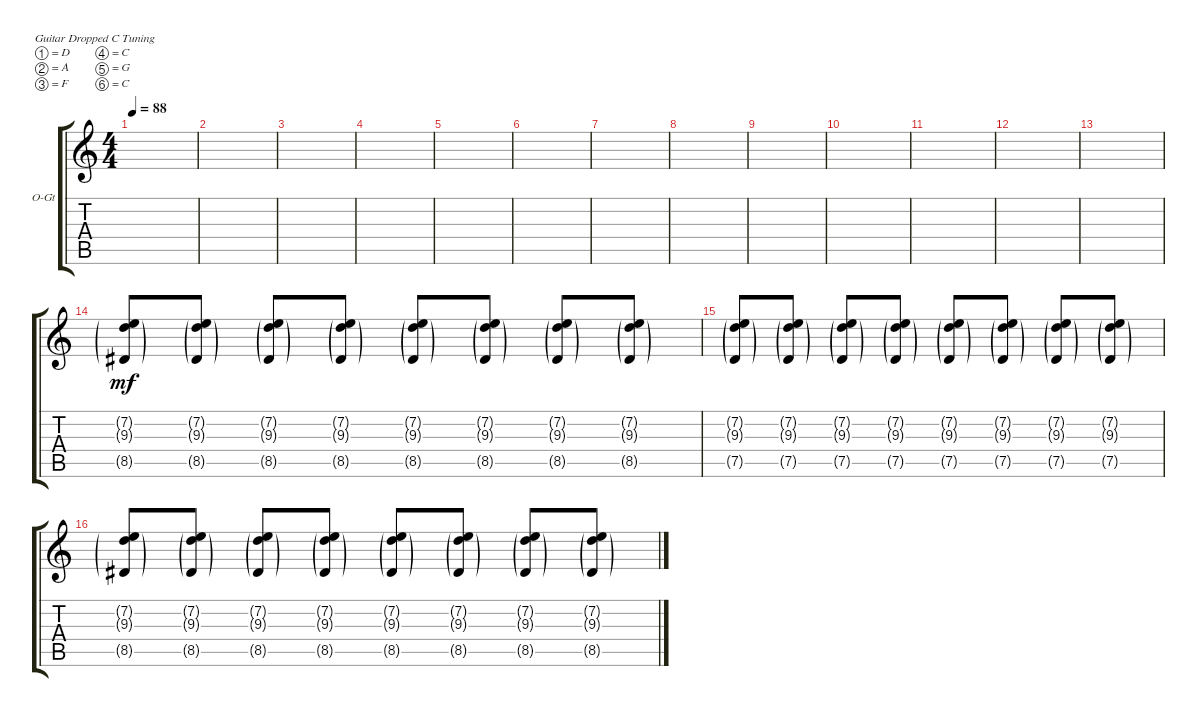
\defaultSystemsLayout 4
\bracketExtendMode groupsimilarinstruments
\firstSystemTrackNameOrientation horizontal
\otherSystemsTrackNameOrientation horizontal
\track ("Guitar l" "O-Gt") {instrument overdrivenguitar}
\staff {score tabs}
\tuning (D4 A3 F3 C3 G2 C2)
\ts (4 4)
\tempo 88
\clef g2
\ks c
|
|
|
|
|
|
|
|
|
|
|
|
|
(8.5{g} 9.3{g} 7.2{g}).8{dy mf} (8.5{g} 9.3{g} 7.2{g}).8 (8.5{g} 9.3{g} 7.2{g}).8 (8.5{g} 9.3{g} 7.2{g}).8 (8.5{g} 9.3{g} 7.2{g}).8 (8.5{g} 9.3{g} 7.2{g}).8 (8.5{g} 9.3{g} 7.2{g}).8 (8.5{g} 9.3{g} 7.2{g}).8 |
(7.5{g} 9.3{g} 7.2{g}).8 (7.5{g} 9.3{g} 7.2{g}).8 (7.5{g} 9.3{g} 7.2{g}).8 (7.5{g} 9.3{g} 7.2{g}).8 (7.5{g} 9.3{g} 7.2{g}).8 (7.5{g} 9.3{g} 7.2{g}).8 (7.5{g} 9.3{g} 7.2{g}).8 (7.5{g} 9.3{g} 7.2{g}).8 |
(8.5{g} 9.3{g} 7.2{g}).8 (8.5{g} 9.3{g} 7.2{g}).8 (8.5{g} 9.3{g} 7.2{g}).8 (8.5{g} 9.3{g} 7.2{g}).8 (8.5{g} 9.3{g} 7.2{g}).8 (8.5{g} 9.3{g} 7.2{g}).8 (8.5{g} 9.3{g} 7.2{g}).8 (8.5{g} 9.3{g} 7.2{g}).8
